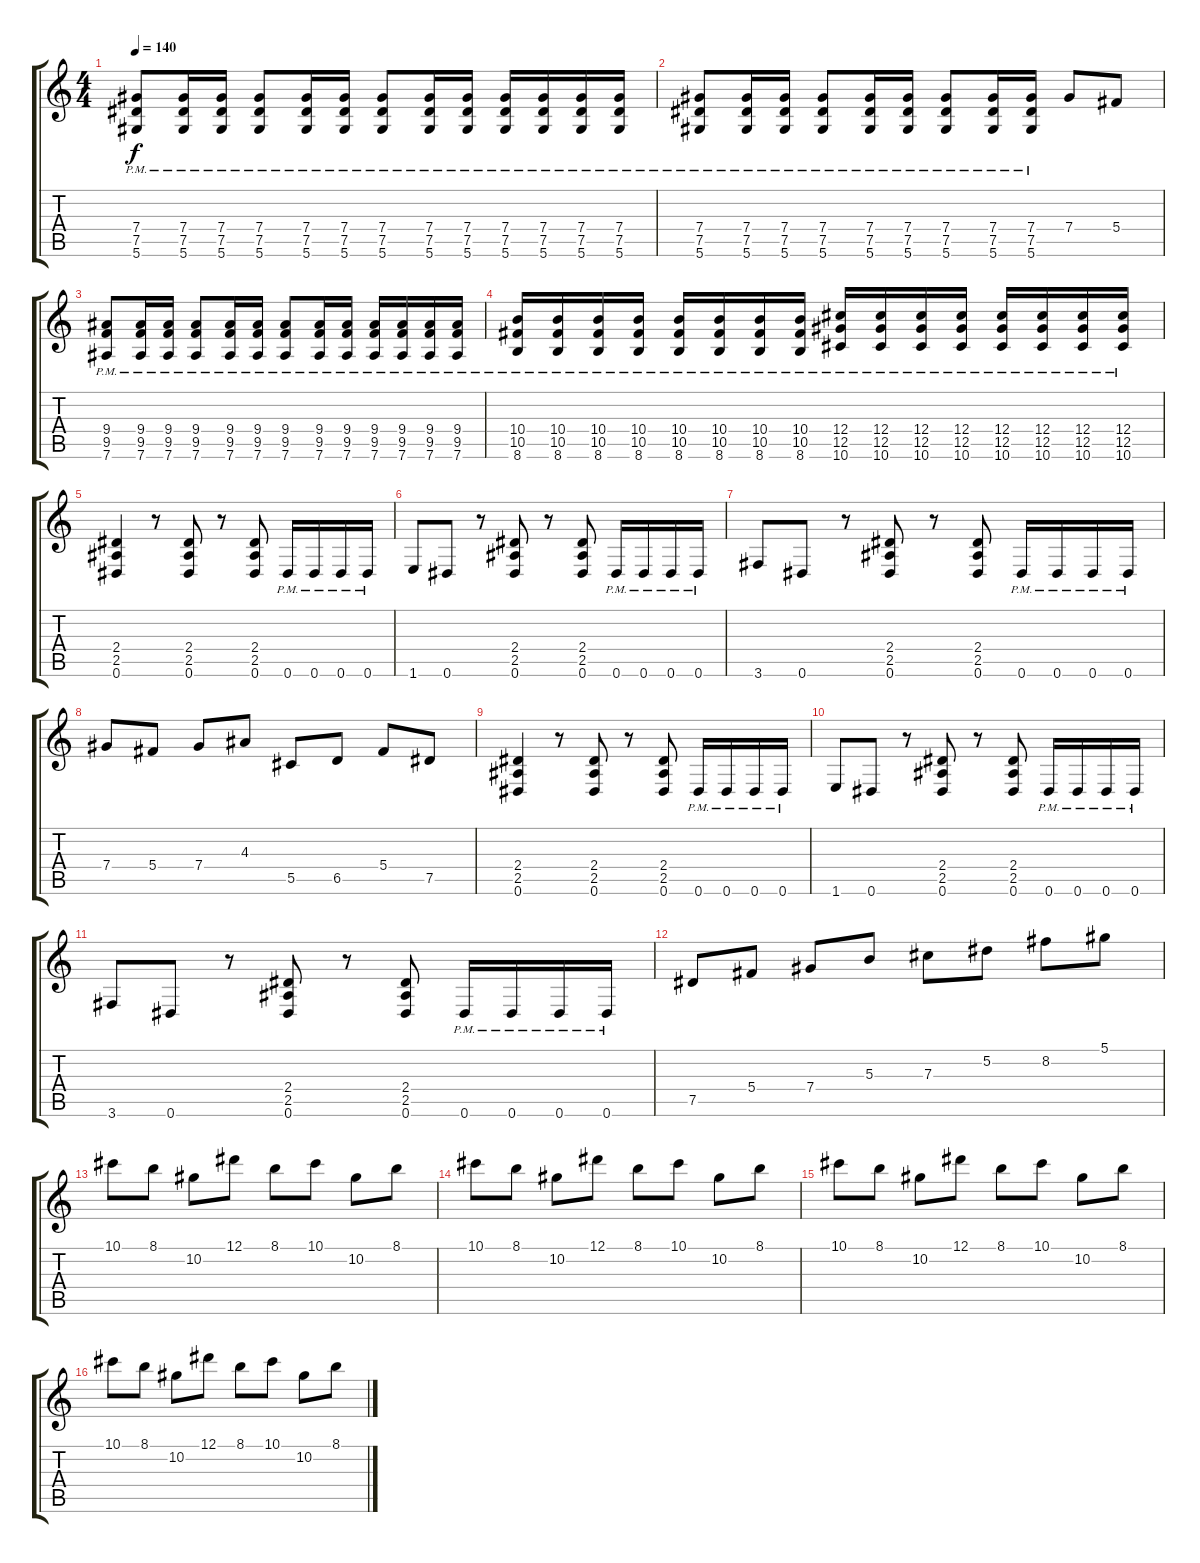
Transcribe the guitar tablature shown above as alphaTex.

\track "" {instrument distortionguitar}
\staff {score tabs}
\tuning (Eb4 Bb3 Gb3 Db3 Ab2 Eb2) {hide}
\ts (4 4)
\tempo 140
\clef g2
\ks c
(7.4 7.5 5.6{pm}).8{dy f} (7.4 7.5 5.6{pm}).16 (7.4 7.5 5.6{pm}).16 (7.4 7.5 5.6{pm}).8 (7.4 7.5 5.6{pm}).16 (7.4 7.5 5.6{pm}).16 (7.4 7.5 5.6{pm}).8 (7.4 7.5 5.6{pm}).16 (7.4 7.5 5.6{pm}).16 (7.4 7.5 5.6{pm}).16 (7.4 7.5 5.6{pm}).16 (7.4 7.5 5.6{pm}).16 (7.4 7.5 5.6{pm}).16 |
(7.4 7.5 5.6{pm}).8 (7.4 7.5 5.6{pm}).16 (7.4 7.5 5.6{pm}).16 (7.4 7.5 5.6{pm}).8 (7.4 7.5 5.6{pm}).16 (7.4 7.5 5.6{pm}).16 (7.4 7.5 5.6{pm}).8 (7.4 7.5 5.6{pm}).16 (7.4 7.5 5.6{pm}).16 7.4.8 5.4.8 |
(9.4 9.5 7.6{pm}).8 (9.4 9.5 7.6{pm}).16 (9.4 9.5 7.6{pm}).16 (9.4 9.5 7.6{pm}).8 (9.4 9.5 7.6{pm}).16 (9.4 9.5 7.6{pm}).16 (9.4 9.5 7.6{pm}).8 (9.4 9.5 7.6{pm}).16 (9.4 9.5 7.6{pm}).16 (9.4 9.5 7.6{pm}).16 (9.4 9.5 7.6{pm}).16 (9.4 9.5 7.6{pm}).16 (9.4 9.5 7.6{pm}).16 |
(10.4 10.5{pm} 8.6).16 (10.4 10.5{pm} 8.6).16 (10.4 10.5{pm} 8.6).16 (10.4 10.5{pm} 8.6).16 (10.4 10.5{pm} 8.6).16 (10.4 10.5{pm} 8.6).16 (10.4 10.5{pm} 8.6).16 (10.4 10.5{pm} 8.6).16 (12.4 12.5{pm} 10.6).16 (12.4 12.5{pm} 10.6).16 (12.4 12.5{pm} 10.6).16 (12.4 12.5{pm} 10.6).16 (12.4 12.5{pm} 10.6).16 (12.4 12.5{pm} 10.6).16 (12.4 12.5{pm} 10.6).16 (12.4 12.5{pm} 10.6).16 |
(2.4 2.5 0.6).4 r.8 (2.4 2.5 0.6).8 r.8 (2.4 2.5 0.6).8 0.6{pm}.16 0.6{pm}.16 0.6{pm}.16 0.6{pm}.16 |
1.6.8 0.6.8 r.8 (2.4 2.5 0.6).8 r.8 (2.4 2.5 0.6).8 0.6{pm}.16 0.6{pm}.16 0.6{pm}.16 0.6{pm}.16 |
3.6.8 0.6.8 r.8 (2.4 2.5 0.6).8 r.8 (2.4 2.5 0.6).8 0.6{pm}.16 0.6{pm}.16 0.6{pm}.16 0.6{pm}.16 |
7.4.8 5.4.8 7.4.8 4.3.8 5.5.8 6.5.8 5.4.8 7.5.8 |
(2.4 2.5 0.6).4 r.8 (2.4 2.5 0.6).8 r.8 (2.4 2.5 0.6).8 0.6{pm}.16 0.6{pm}.16 0.6{pm}.16 0.6{pm}.16 |
1.6.8 0.6.8 r.8 (2.4 2.5 0.6).8 r.8 (2.4 2.5 0.6).8 0.6{pm}.16 0.6{pm}.16 0.6{pm}.16 0.6{pm}.16 |
3.6.8 0.6.8 r.8 (2.4 2.5 0.6).8 r.8 (2.4 2.5 0.6).8 0.6{pm}.16 0.6{pm}.16 0.6{pm}.16 0.6{pm}.16 |
7.5.8 5.4.8{txt ""} 7.4.8 5.3.8 7.3.8 5.2.8 8.2.8 5.1.8 |
10.1.8 8.1.8 10.2.8 12.1.8 8.1.8 10.1.8 10.2.8 8.1.8 |
10.1.8 8.1.8 10.2.8 12.1.8 8.1.8 10.1.8 10.2.8 8.1.8 |
10.1.8 8.1.8 10.2.8 12.1.8 8.1.8 10.1.8 10.2.8 8.1.8 |
10.1.8 8.1.8 10.2.8 12.1.8 8.1.8 10.1.8 10.2.8 8.1.8
